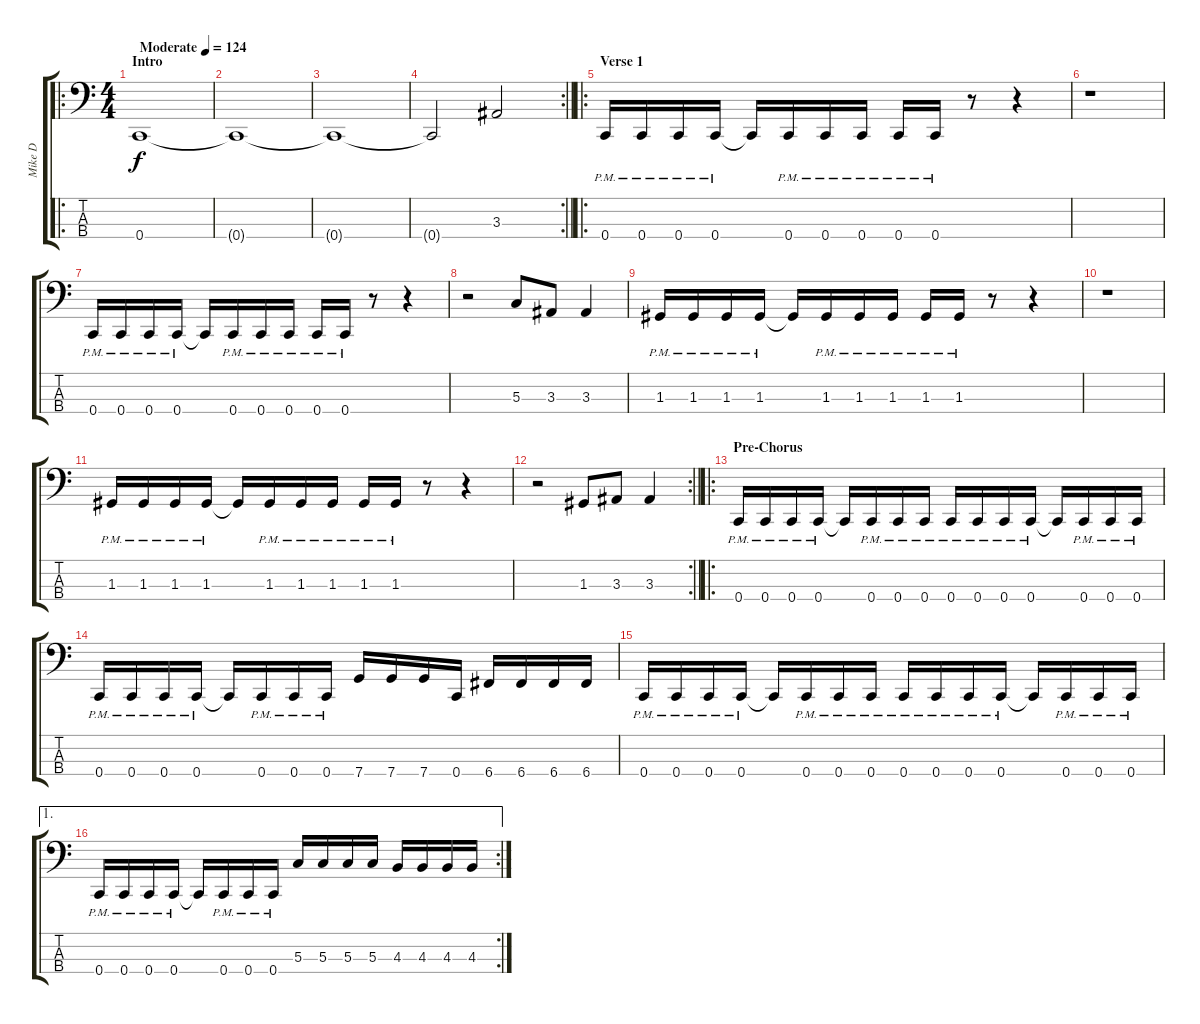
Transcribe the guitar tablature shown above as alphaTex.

\track ("Mike D" "Mike D") {instrument electricbasspick}
\staff {score tabs}
\tuning (F2 C2 G1 C1) {hide}
\ro
\ts (4 4)
\section ("" "Intro")
\tempo (124 "Moderate")
\clef f4
\ks c
0.4.1{dy f instrument electricbasspick} |
0.4{t}.1 |
0.4{t}.1 |
\rc 2
\barLineRight lightlight
0.4{t}.2 3.3.2 |
\ro
\section ("" "Verse 1")
0.4{pm}.16 0.4{pm}.16 0.4{pm}.16 0.4{pm}.16 0.4{t}.16 0.4{pm}.16 0.4{pm}.16 0.4{pm}.16 0.4{pm}.16 0.4{pm}.16 r.8 r.4 |
r.1 |
0.4{pm}.16 0.4{pm}.16 0.4{pm}.16 0.4{pm}.16 0.4{t}.16 0.4{pm}.16 0.4{pm}.16 0.4{pm}.16 0.4{pm}.16 0.4{pm}.16 r.8 r.4 |
r.2 5.3.8 3.3.8 3.3.4 |
1.3{pm}.16 1.3{pm}.16 1.3{pm}.16 1.3{pm}.16 1.3{t}.16 1.3{pm}.16 1.3{pm}.16 1.3{pm}.16 1.3{pm}.16 1.3{pm}.16 r.8 r.4 |
r.1 |
1.3{pm}.16 1.3{pm}.16 1.3{pm}.16 1.3{pm}.16 1.3{t}.16 1.3{pm}.16 1.3{pm}.16 1.3{pm}.16 1.3{pm}.16 1.3{pm}.16 r.8 r.4 |
\rc 2
\barLineRight lightlight
r.2 1.3.8 3.3.8 3.3.4 |
\ro
\section ("" "Pre-Chorus")
0.4{pm}.16 0.4{pm}.16 0.4{pm}.16 0.4{pm}.16 0.4{t}.16 0.4{pm}.16 0.4{pm}.16 0.4{pm}.16 0.4{pm}.16 0.4{pm}.16 0.4{pm}.16 0.4{pm}.16 0.4{t}.16 0.4{pm}.16 0.4{pm}.16 0.4{pm}.16 |
0.4{pm}.16 0.4{pm}.16 0.4{pm}.16 0.4{pm}.16 0.4{t}.16 0.4{pm}.16 0.4{pm}.16 0.4{pm}.16 7.4.16 7.4.16 7.4.16 0.4.16 6.4.16 6.4.16 6.4.16 6.4.16 |
0.4{pm}.16 0.4{pm}.16 0.4{pm}.16 0.4{pm}.16 0.4{t}.16 0.4{pm}.16 0.4{pm}.16 0.4{pm}.16 0.4{pm}.16 0.4{pm}.16 0.4{pm}.16 0.4{pm}.16 0.4{t}.16 0.4{pm}.16 0.4{pm}.16 0.4{pm}.16 |
\ae 1
\rc 2
0.4{pm}.16 0.4{pm}.16 0.4{pm}.16 0.4{pm}.16 0.4{t}.16 0.4{pm}.16 0.4{pm}.16 0.4{pm}.16 5.3.16 5.3.16 5.3.16 5.3.16 4.3.16 4.3.16 4.3.16 4.3.16
